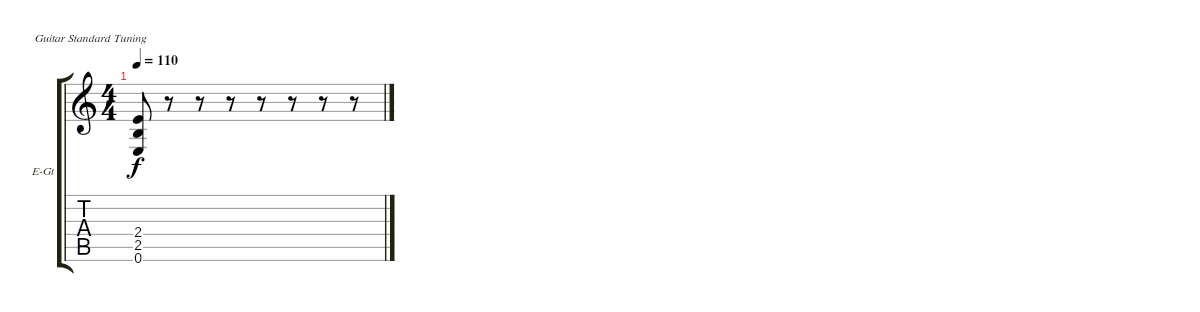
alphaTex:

\defaultSystemsLayout 4
\bracketExtendMode groupsimilarinstruments
\firstSystemTrackNameOrientation horizontal
\otherSystemsTrackNameOrientation horizontal
\track ("Electric Guitar" "E-Gt") {instrument overdrivenguitar}
\staff {score tabs}
\tuning (E4 B3 G3 D3 A2 E2)
\ts (4 4)
\tempo 110
\clef g2
\ks c
(0.6 2.5 2.4).8{dy f} r.8 r.8 r.8 r.8 r.8 r.8 r.8
